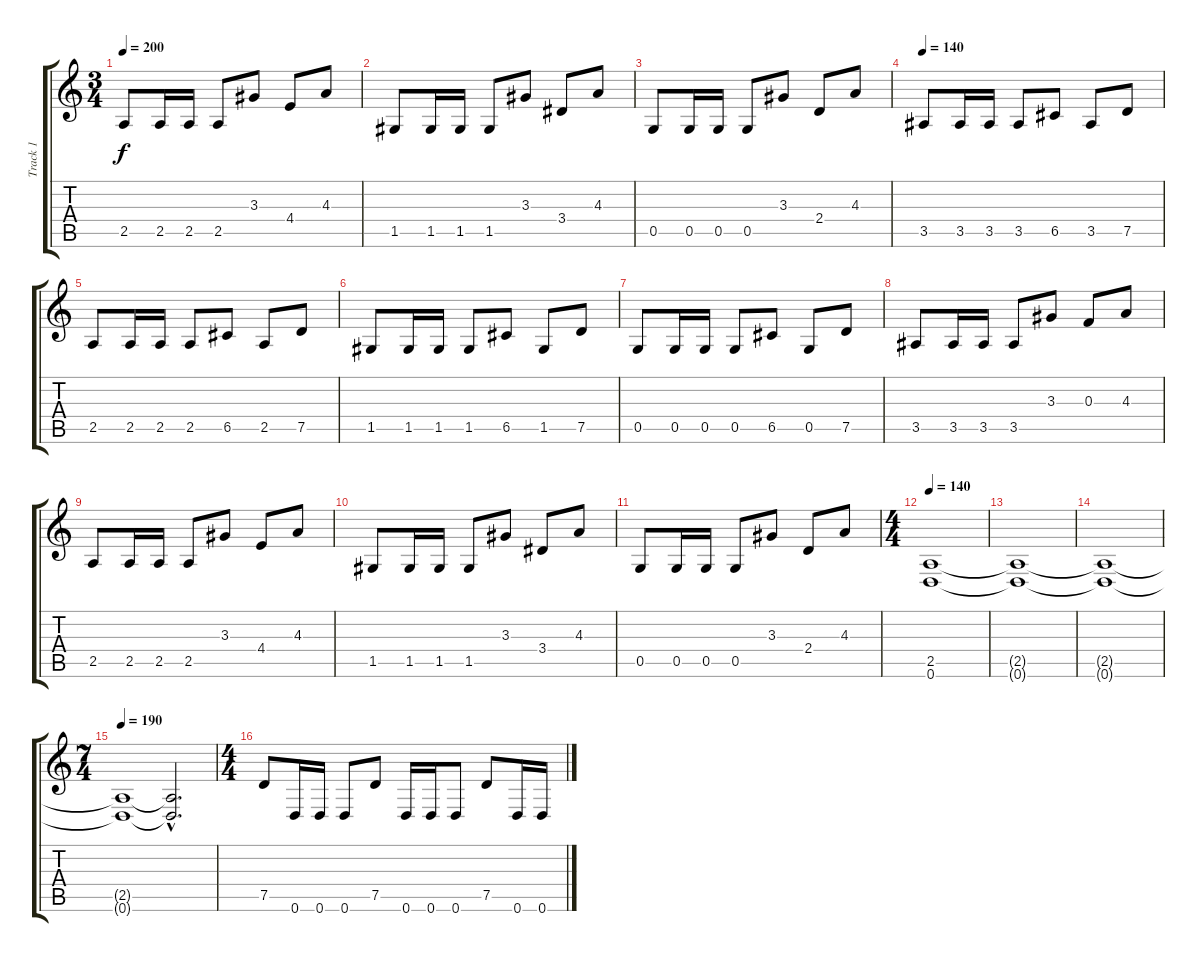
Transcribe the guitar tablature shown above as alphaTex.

\track ("Track 1" "Track 1") {instrument distortionguitar}
\staff {score tabs}
\tuning (D4 A3 F3 C3 G2 D2) {hide}
\ts (3 4)
\tempo 200
\clef g2
\ks c
2.5.8{dy f} 2.5.16 2.5.16 2.5.8 3.3.8 4.4.8 4.3.8 |
1.5.8 1.5.16 1.5.16 1.5.8 3.3.8 3.4.8 4.3.8 |
0.5.8 0.5.16 0.5.16 0.5.8 3.3.8 2.4.8 4.3.8 |
\tempo 140
3.5.8 3.5.16 3.5.16 3.5.8 6.5.8 3.5.8 7.5.8 |
2.5.8 2.5.16 2.5.16 2.5.8 6.5.8 2.5.8 7.5.8 |
1.5.8 1.5.16 1.5.16 1.5.8 6.5.8 1.5.8 7.5.8 |
0.5.8 0.5.16 0.5.16 0.5.8 6.5.8 0.5.8 7.5.8 |
3.5.8 3.5.16 3.5.16 3.5.8 3.3.8 0.3.8 4.3.8 |
2.5.8 2.5.16 2.5.16 2.5.8 3.3.8 4.4.8 4.3.8 |
1.5.8 1.5.16 1.5.16 1.5.8 3.3.8 3.4.8 4.3.8 |
0.5.8 0.5.16 0.5.16 0.5.8 3.3.8 2.4.8 4.3.8 |
\ts (4 4)
\tempo 140
(2.5 0.6).1{volume 8} |
(2.5{t} 0.6{t}).1 |
(2.5{t} 0.6{t}).1 |
\ts (7 4)
\tempo 190
(2.5{t} 0.6{t}).1 (2.5{hac t} 0.6{hac t}).2{d} |
\ts (4 4)
7.5.8{volume 14} 0.6.16 0.6.16 0.6.8 7.5.8 0.6.16 0.6.16 0.6.8 7.5.8 0.6.16 0.6.16
